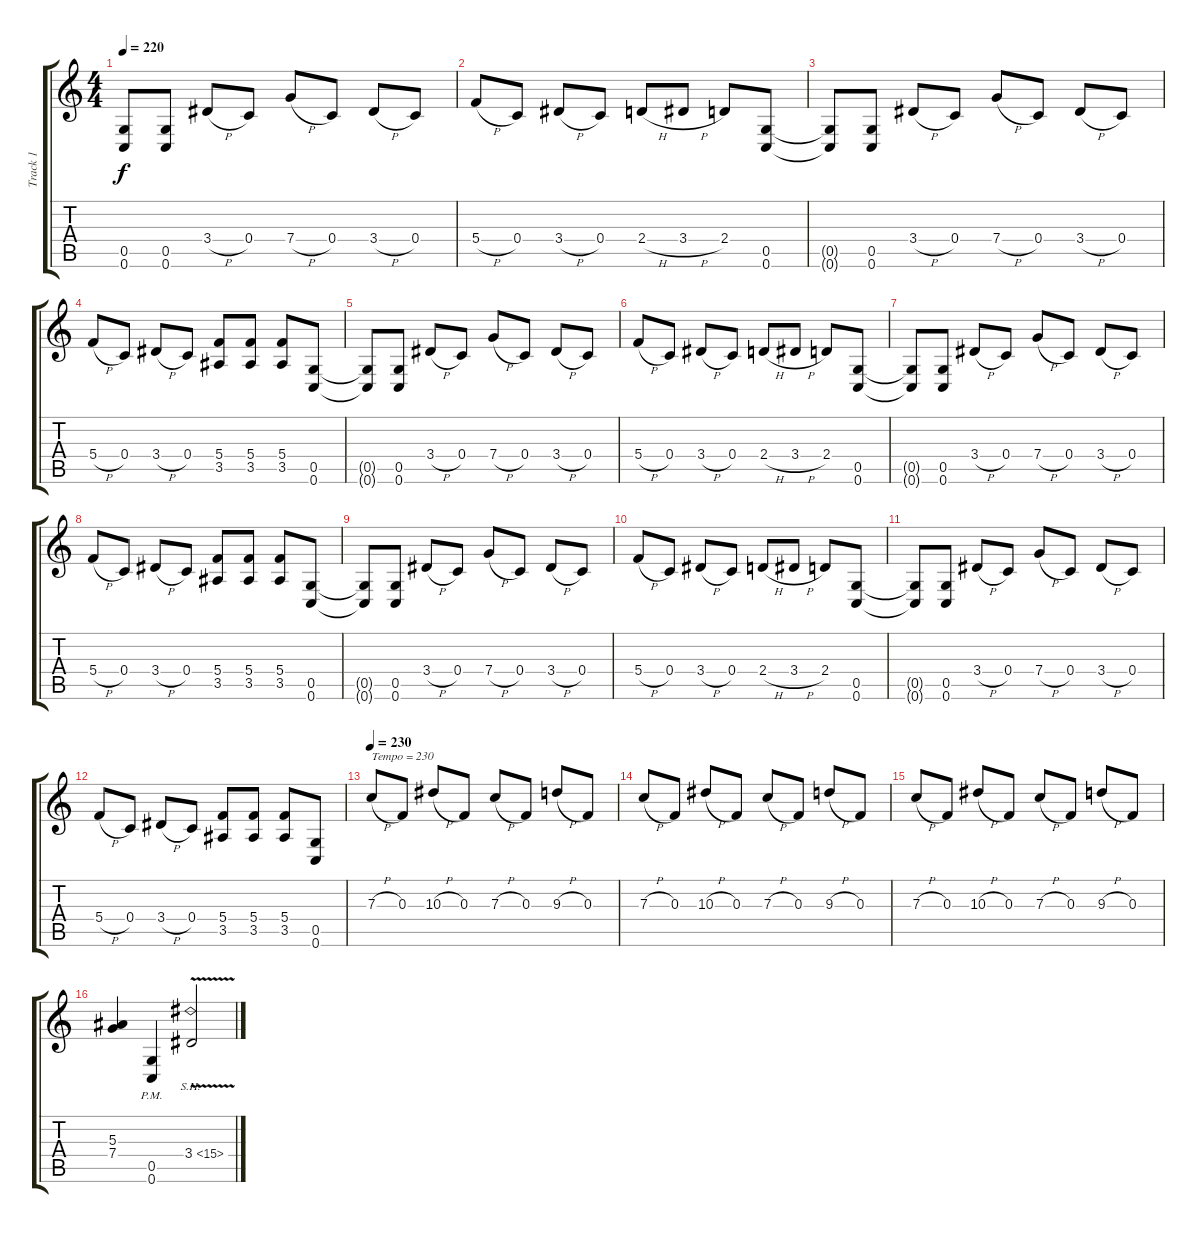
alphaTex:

\track ("Track 1" "Track 1") {instrument distortionguitar}
\staff {score tabs}
\tuning (D4 A3 F3 C3 G2 C2) {hide}
\ts (4 4)
\tempo 220
\clef g2
\ks c
(0.5{t} 0.6{t}).8{dy f} (0.5 0.6).8 3.4{h}.8 0.4.8 7.4{h}.8 0.4.8 3.4{h}.8 0.4.8 |
5.4{h}.8 0.4.8 3.4{h}.8 0.4.8 2.4{h}.8 3.4{h}.8 2.4.8 (0.5 0.6).8 |
(0.5{t} 0.6{t}).8 (0.5 0.6).8 3.4{h}.8 0.4.8 7.4{h}.8 0.4.8 3.4{h}.8 0.4.8 |
5.4{h}.8 0.4.8 3.4{h}.8 0.4.8 (5.4 3.5).8 (5.4 3.5).8 (5.4 3.5).8 (0.5 0.6).8 |
(0.5{t} 0.6{t}).8 (0.5 0.6).8 3.4{h}.8 0.4.8 7.4{h}.8 0.4.8 3.4{h}.8 0.4.8 |
5.4{h}.8 0.4.8 3.4{h}.8 0.4.8 2.4{h}.8 3.4{h}.8 2.4.8 (0.5 0.6).8 |
(0.5{t} 0.6{t}).8 (0.5 0.6).8 3.4{h}.8 0.4.8 7.4{h}.8 0.4.8 3.4{h}.8 0.4.8 |
5.4{h}.8 0.4.8 3.4{h}.8 0.4.8 (5.4 3.5).8 (5.4 3.5).8 (5.4 3.5).8 (0.5 0.6).8 |
(0.5{t} 0.6{t}).8 (0.5 0.6).8 3.4{h}.8 0.4.8 7.4{h}.8 0.4.8 3.4{h}.8 0.4.8 |
5.4{h}.8 0.4.8 3.4{h}.8 0.4.8 2.4{h}.8 3.4{h}.8 2.4.8 (0.5 0.6).8 |
(0.5{t} 0.6{t}).8 (0.5 0.6).8 3.4{h}.8 0.4.8 7.4{h}.8 0.4.8 3.4{h}.8 0.4.8 |
5.4{h}.8 0.4.8 3.4{h}.8 0.4.8 (5.4 3.5).8 (5.4 3.5).8 (5.4 3.5).8 (0.5 0.6).8 |
\tempo 230
7.3{h}.8{txt "Tempo = 230"} 0.3.8 10.3{h}.8 0.3.8 7.3{h}.8 0.3.8 9.3{h}.8 0.3.8 |
7.3{h}.8 0.3.8 10.3{h}.8 0.3.8 7.3{h}.8 0.3.8 9.3{h}.8 0.3.8 |
7.3{h}.8 0.3.8 10.3{h}.8 0.3.8 7.3{h}.8 0.3.8 9.3{h}.8 0.3.8 |
(5.3 7.4).4 (0.5{pm} 0.6{pm}).4 3.4{sh 12 v}.2
